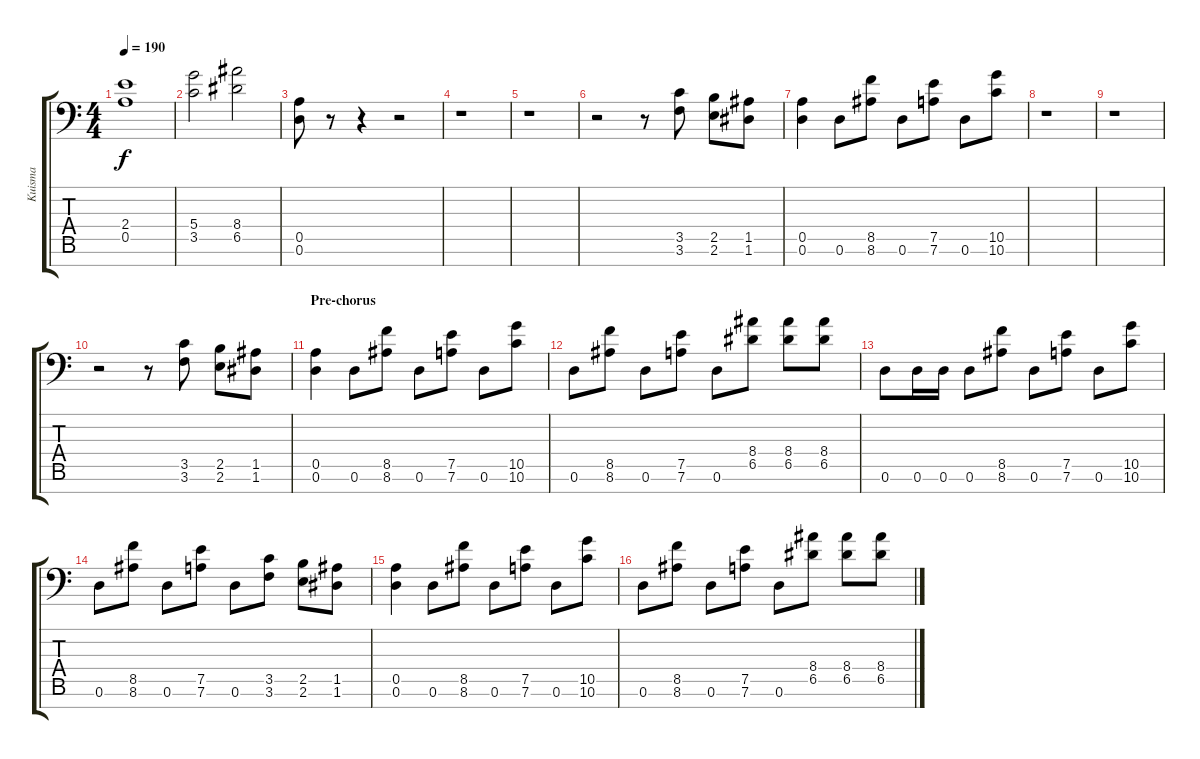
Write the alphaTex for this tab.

\track ("Kuisma" "Kuisma") {instrument distortionguitar}
\staff {score tabs}
\tuning (E4 B3 G3 D3 A2 D2 A1) {hide}
\ts (4 4)
\tempo 190
\clef f4
\ks c
(2.4 0.5).1{dy f} |
(5.4 3.5).2 (8.4 6.5).2 |
(0.5 0.6).8 r.8 r.4 r.2 |
r.1 |
r.1 |
r.2 r.8 (3.5 3.6).8 (2.5 2.6).8 (1.5 1.6).8 |
(0.5 0.6).4 0.6.8 (8.5 8.6).8 0.6.8 (7.5 7.6).8 0.6.8 (10.5 10.6).8 |
r.1 |
r.1 |
r.2 r.8 (3.5 3.6).8 (2.5 2.6).8 (1.5 1.6).8 |
\section ("" "Pre-chorus")
(0.5 0.6).4 0.6.8 (8.5 8.6).8 0.6.8 (7.5 7.6).8 0.6.8 (10.5 10.6).8 |
0.6.8 (8.5 8.6).8 0.6.8 (7.5 7.6).8 0.6.8 (8.4 6.5).8 (8.4 6.5).8 (8.4 6.5).8 |
0.6.8 0.6.16 0.6.16 0.6.8 (8.5 8.6).8 0.6.8 (7.5 7.6).8 0.6.8 (10.5 10.6).8 |
0.6.8 (8.5 8.6).8 0.6.8 (7.5 7.6).8 0.6.8 (3.5 3.6).8 (2.5 2.6).8 (1.5 1.6).8 |
(0.5 0.6).4 0.6.8 (8.5 8.6).8 0.6.8 (7.5 7.6).8 0.6.8 (10.5 10.6).8 |
0.6.8 (8.5 8.6).8 0.6.8 (7.5 7.6).8 0.6.8 (8.4 6.5).8 (8.4 6.5).8 (8.4 6.5).8
